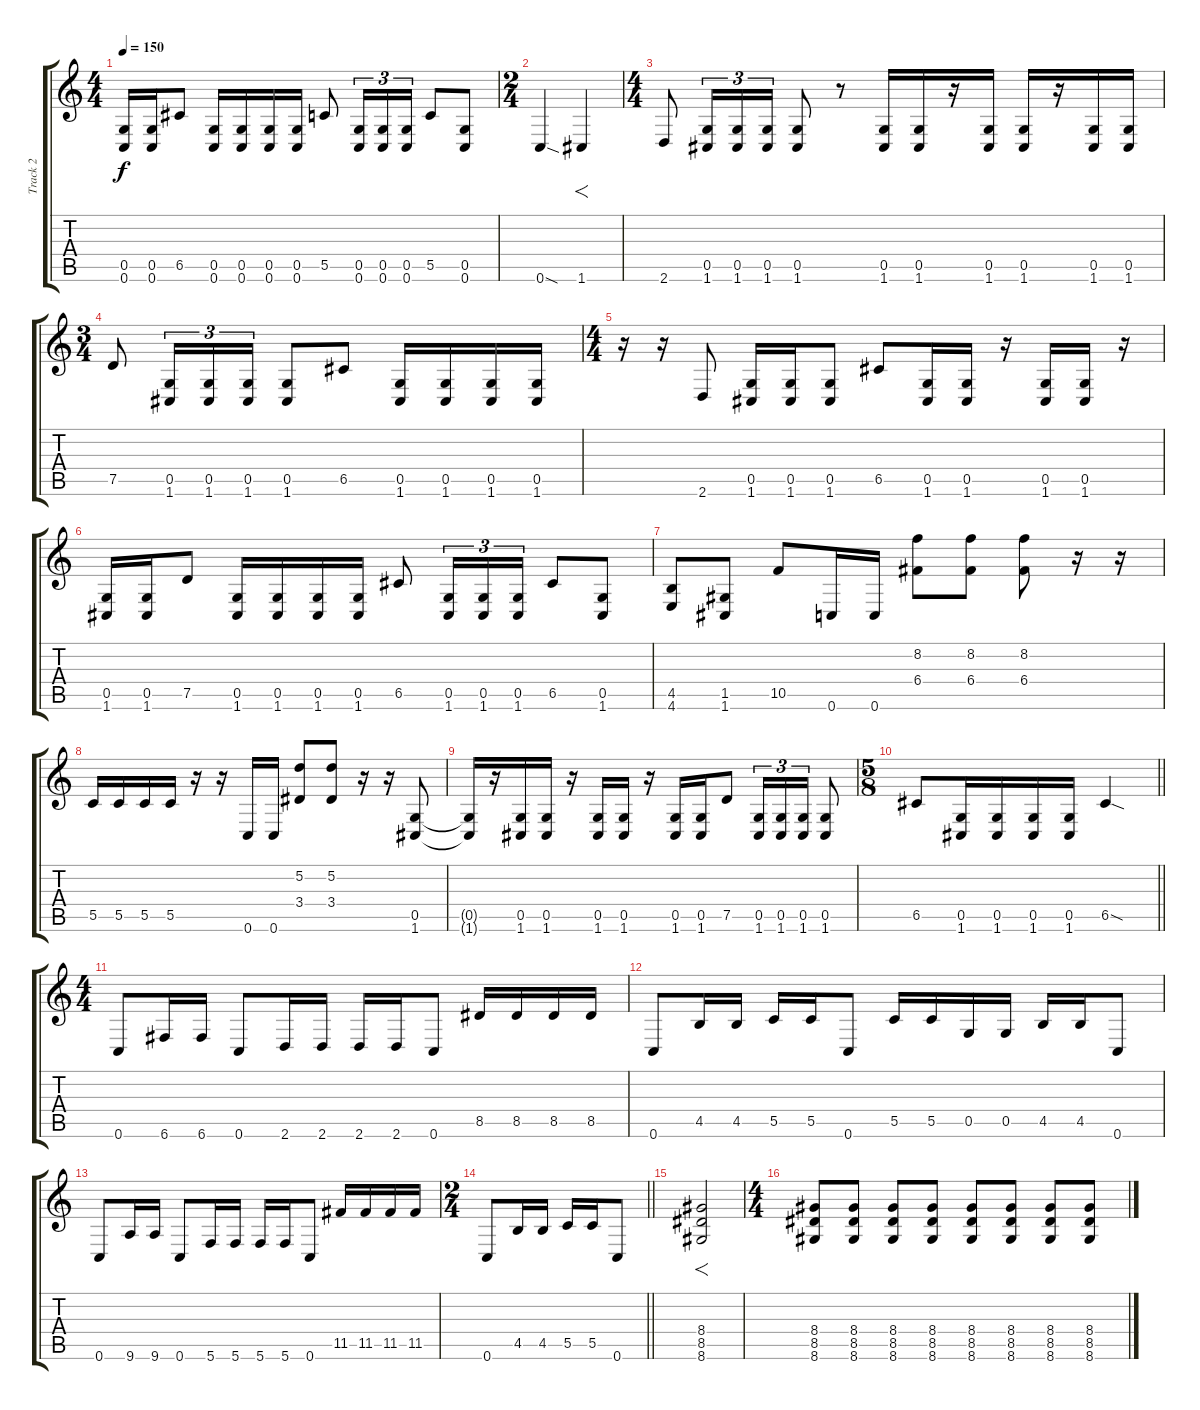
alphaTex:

\track ("Track 2" "Track 2") {instrument distortionguitar}
\staff {score tabs}
\tuning (D4 A3 F3 C3 G2 C2) {hide}
\ts (4 4)
\tempo 150
\clef g2
\ks c
(0.5 0.6).16{dy f} (0.5 0.6).16 6.5.8 (0.5 0.6).16 (0.5 0.6).16 (0.5 0.6).16 (0.5 0.6).16 5.5.8 (0.5 0.6).16{tu (3 2)} (0.5 0.6).16{tu (3 2)} (0.5 0.6).16{tu (3 2)} 5.5.8 (0.5 0.6).8 |
\ts (2 4)
0.6{sod}.4 1.6.4{f} |
\ts (4 4)
2.6.8 (0.5 1.6).16{tu (3 2)} (0.5 1.6).16{tu (3 2)} (0.5 1.6).16{tu (3 2)} (0.5 1.6).8 r.8 (0.5 1.6).16 (0.5 1.6).16 r.16 (0.5 1.6).16 (0.5 1.6).16 r.16 (0.5 1.6).16 (0.5 1.6).16 |
\ts (3 4)
7.5.8 (0.5 1.6).16{tu (3 2)} (0.5 1.6).16{tu (3 2)} (0.5 1.6).16{tu (3 2)} (0.5 1.6).8 6.5.8 (0.5 1.6).16 (0.5 1.6).16 (0.5 1.6).16 (0.5 1.6).16 |
\ts (4 4)
r.16 r.16 2.6.8 (0.5 1.6).16 (0.5 1.6).16 (0.5 1.6).8 6.5.8 (0.5 1.6).16 (0.5 1.6).16 r.16 (0.5 1.6).16 (0.5 1.6).16 r.16 |
(0.5 1.6).16 (0.5 1.6).16 7.5.8 (0.5 1.6).16 (0.5 1.6).16 (0.5 1.6).16 (0.5 1.6).16 6.5.8 (0.5 1.6).16{tu (3 2)} (0.5 1.6).16{tu (3 2)} (0.5 1.6).16{tu (3 2)} 6.5.8 (0.5 1.6).8 |
(4.5 4.6).8 (1.5 1.6).8 10.5.8 0.6.16 0.6.16 (8.2 6.4).8 (8.2 6.4).8 (8.2 6.4).8 r.16 r.16 |
5.5.16 5.5.16 5.5.16 5.5.16 r.16 r.16 0.6.16 0.6.16 (5.2 3.4).8 (5.2 3.4).8 r.16 r.16 (0.5 1.6).8 |
(0.5{t} 1.6{t}).16 r.16 (0.5 1.6).16 (0.5 1.6).16 r.16 (0.5 1.6).16 (0.5 1.6).16 r.16 (0.5 1.6).16 (0.5 1.6).16 7.5.8 (0.5 1.6).16{tu (3 2)} (0.5 1.6).16{tu (3 2)} (0.5 1.6).16{tu (3 2)} (0.5 1.6).8 |
\ts (5 8)
\barLineRight lightlight
6.5.8 (0.5 1.6).16 (0.5 1.6).16 (0.5 1.6).16 (0.5 1.6).16 6.5{sod}.4 |
\ts (4 4)
0.6.8 6.6.16 6.6.16 0.6.8 2.6.16 2.6.16 2.6.16 2.6.16 0.6.8 8.5.16 8.5.16 8.5.16 8.5.16 |
0.6.8 4.5.16 4.5.16 5.5.16 5.5.16 0.6.8 5.5.16 5.5.16 0.5.16 0.5.16 4.5.16 4.5.16 0.6.8 |
0.6.8 9.6.16 9.6.16 0.6.8 5.6.16 5.6.16 5.6.16 5.6.16 0.6.8 11.5.16 11.5.16 11.5.16 11.5.16 |
\ts (2 4)
\barLineRight lightlight
0.6.8 4.5.16 4.5.16 5.5.16 5.5.16 0.6.8 |
(8.4 8.5 8.6).2{f} |
\ts (4 4)
(8.4 8.5 8.6).8 (8.4 8.5 8.6).8 (8.4 8.5 8.6).8 (8.4 8.5 8.6).8 (8.4 8.5 8.6).8 (8.4 8.5 8.6).8 (8.4 8.5 8.6).8 (8.4 8.5 8.6).8
